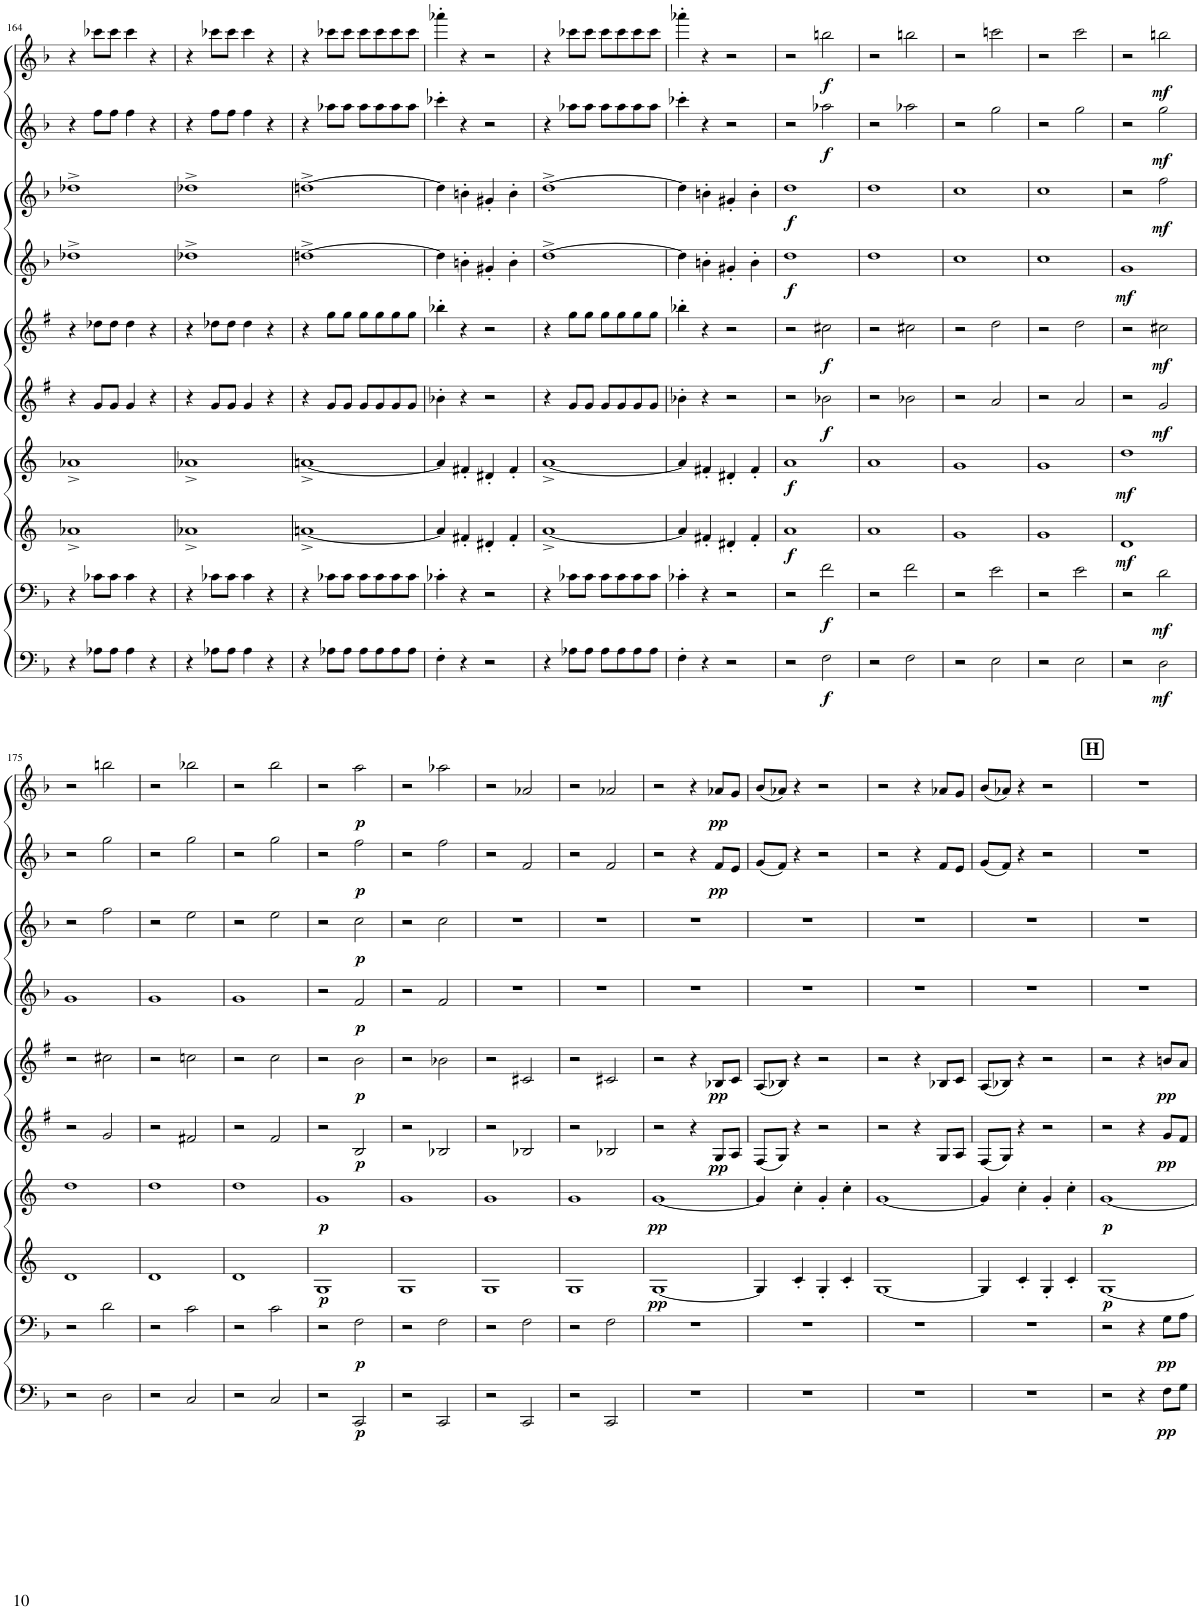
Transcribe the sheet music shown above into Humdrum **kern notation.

**kern	**dynam	**kern	**dynam	**kern	**dynam	**kern	**dynam	**kern	**dynam	**kern	**dynam	**kern	**dynam	**kern	**dynam	**kern	**dynam	**kern	**dynam
*part10	*part10	*part9	*part9	*part8	*part8	*part7	*part7	*part6	*part6	*part5	*part5	*part4	*part4	*part3	*part3	*part2	*part2	*part1	*part1
*staff10	*staff10	*staff9	*staff9	*staff8	*staff8	*staff7	*staff7	*staff6	*staff6	*staff5	*staff5	*staff4	*staff4	*staff3	*staff3	*staff2	*staff2	*staff1	*staff1
*I"Bassoon 2	*	*I"Bassoon 1	*	*I"Horn 2 in F	*	*I"Horn 1 in F	*	*I"Clarinet 2 in Bb	*	*I"Clarinet 1 in Bb	*	*I"Oboe 2	*	*I"Oboe 1	*	*I"Flute 2	*	*I"Flute 1	*
*I'Bsn	*	*I'Bsn	*	*I'Hn	*	*I'Hn	*	*I'Cl	*	*I'Cl	*	*I'Ob	*	*I'Ob	*	*I'Fl	*	*I'Fl	*
!!LO:PB:g=z
*clefF4	*	*clefF4	*	*clefG2	*	*clefG2	*	*clefG2	*	*clefG2	*	*clefG2	*	*clefG2	*	*clefG2	*	*clefG2	*
*	*	*	*	*Trd4c7	*	*Trd4c7	*	*Trd1c2	*	*Trd1c2	*	*	*	*	*	*	*	*	*
*k[b-]	*	*k[b-]	*	*k[]	*	*k[]	*	*k[f#]	*	*k[f#]	*	*k[b-]	*	*k[b-]	*	*k[b-]	*	*k[b-]	*
*M4/4	*	*M4/4	*	*M4/4	*	*M4/4	*	*M4/4	*	*M4/4	*	*M4/4	*	*M4/4	*	*M4/4	*	*M4/4	*
*met(c)	*	*met(c)	*	*met(c)	*	*met(c)	*	*met(c)	*	*met(c)	*	*met(c)	*	*met(c)	*	*met(c)	*	*met(c)	*
=164	=164	=164	=164	=164	=164	=164	=164	=164	=164	=164	=164	=164	=164	=164	=164	=164	=164	=164	=164
4r	.	4r	.	1a-X^	.	1a-X^	.	4r	.	4r	.	1dd-X^	.	1dd-X^	.	4r	.	4r	.
8A-X\L	.	8c-X\L	.	.	.	.	.	8g/L	.	8dd-X\L	.	.	.	.	.	8ff\L	.	8ccc-X\L	.
8A-\J	.	8c-\J	.	.	.	.	.	8g/J	.	8dd-\J	.	.	.	.	.	8ff\J	.	8ccc-\J	.
4A-\	.	4c-\	.	.	.	.	.	4g/	.	4dd-\	.	.	.	.	.	4ff\	.	4ccc-\	.
4r	.	4r	.	.	.	.	.	4r	.	4r	.	.	.	.	.	4r	.	4r	.
=165	=165	=165	=165	=165	=165	=165	=165	=165	=165	=165	=165	=165	=165	=165	=165	=165	=165	=165	=165
4r	.	4r	.	1a-X^	.	1a-X^	.	4r	.	4r	.	1dd-X^	.	1dd-X^	.	4r	.	4r	.
8A-X\L	.	8c-X\L	.	.	.	.	.	8g/L	.	8dd-X\L	.	.	.	.	.	8ff\L	.	8ccc-X\L	.
8A-\J	.	8c-\J	.	.	.	.	.	8g/J	.	8dd-\J	.	.	.	.	.	8ff\J	.	8ccc-\J	.
4A-\	.	4c-\	.	.	.	.	.	4g/	.	4dd-\	.	.	.	.	.	4ff\	.	4ccc-\	.
4r	.	4r	.	.	.	.	.	4r	.	4r	.	.	.	.	.	4r	.	4r	.
=166	=166	=166	=166	=166	=166	=166	=166	=166	=166	=166	=166	=166	=166	=166	=166	=166	=166	=166	=166
4r	.	4r	.	[1an^	.	[1an^	.	4r	.	4r	.	[1ddn^	.	[1ddn^	.	4r	.	4r	.
8A-X\L	.	8c-X\L	.	.	.	.	.	8g/L	.	8gg\L	.	.	.	.	.	8aa-X\L	.	8ccc-X\L	.
8A-\J	.	8c-\J	.	.	.	.	.	8g/J	.	8gg\J	.	.	.	.	.	8aa-\J	.	8ccc-\J	.
8A-\L	.	8c-\L	.	.	.	.	.	8g/L	.	8gg\L	.	.	.	.	.	8aa-\L	.	8ccc-\L	.
8A-\	.	8c-\	.	.	.	.	.	8g/	.	8gg\	.	.	.	.	.	8aa-\	.	8ccc-\	.
8A-\	.	8c-\	.	.	.	.	.	8g/	.	8gg\	.	.	.	.	.	8aa-\	.	8ccc-\	.
8A-\J	.	8c-\J	.	.	.	.	.	8g/J	.	8gg\J	.	.	.	.	.	8aa-\J	.	8ccc-\J	.
=167	=167	=167	=167	=167	=167	=167	=167	=167	=167	=167	=167	=167	=167	=167	=167	=167	=167	=167	=167
4F'\	.	4c-X'\	.	4a/]	.	4a/]	.	4b-X'\	.	4bb-X'\	.	4dd\]	.	4dd\]	.	4ccc-X'\	.	4aaa-X'\	.
4r	.	4r	.	4f#X'/	.	4f#X'/	.	4r	.	4r	.	4bn'\	.	4bn'\	.	4r	.	4r	.
2r	.	2r	.	4d#X'/	.	4d#X'/	.	2r	.	2r	.	4g#X'/	.	4g#X'/	.	2r	.	2r	.
.	.	.	.	4f#'/	.	4f#'/	.	.	.	.	.	4b'\	.	4b'\	.	.	.	.	.
=168	=168	=168	=168	=168	=168	=168	=168	=168	=168	=168	=168	=168	=168	=168	=168	=168	=168	=168	=168
4r	.	4r	.	[1a^	.	[1a^	.	4r	.	4r	.	[1dd^	.	[1dd^	.	4r	.	4r	.
8A-X\L	.	8c-X\L	.	.	.	.	.	8g/L	.	8gg\L	.	.	.	.	.	8aa-X\L	.	8ccc-X\L	.
8A-\J	.	8c-\J	.	.	.	.	.	8g/J	.	8gg\J	.	.	.	.	.	8aa-\J	.	8ccc-\J	.
8A-\L	.	8c-\L	.	.	.	.	.	8g/L	.	8gg\L	.	.	.	.	.	8aa-\L	.	8ccc-\L	.
8A-\	.	8c-\	.	.	.	.	.	8g/	.	8gg\	.	.	.	.	.	8aa-\	.	8ccc-\	.
8A-\	.	8c-\	.	.	.	.	.	8g/	.	8gg\	.	.	.	.	.	8aa-\	.	8ccc-\	.
8A-\J	.	8c-\J	.	.	.	.	.	8g/J	.	8gg\J	.	.	.	.	.	8aa-\J	.	8ccc-\J	.
=169	=169	=169	=169	=169	=169	=169	=169	=169	=169	=169	=169	=169	=169	=169	=169	=169	=169	=169	=169
4F'\	.	4c-X'\	.	4a/]	.	4a/]	.	4b-X'\	.	4bb-X'\	.	4dd\]	.	4dd\]	.	4ccc-X'\	.	4aaa-X'\	.
4r	.	4r	.	4f#X'/	.	4f#X'/	.	4r	.	4r	.	4bn'\	.	4bn'\	.	4r	.	4r	.
2r	.	2r	.	4d#X'/	.	4d#X'/	.	2r	.	2r	.	4g#X'/	.	4g#X'/	.	2r	.	2r	.
.	.	.	.	4f#'/	.	4f#'/	.	.	.	.	.	4b'\	.	4b'\	.	.	.	.	.
=170	=170	=170	=170	=170	=170	=170	=170	=170	=170	=170	=170	=170	=170	=170	=170	=170	=170	=170	=170
!	!	!	!	!	!LO:DY:b	!	!LO:DY:b	!	!	!	!	!	!LO:DY:b	!	!LO:DY:b	!	!	!	!
2r	.	2r	.	1a	f	1a	f	2r	.	2r	.	1dd	f	1dd	f	2r	.	2r	.
!	!LO:DY:b	!	!LO:DY:b	!	!	!	!	!	!LO:DY:b	!	!LO:DY:b	!	!	!	!	!	!LO:DY:b	!	!LO:DY:b
2F\	f	2f\	f	.	.	.	.	2b-X\	f	2cc#X\	f	.	.	.	.	2aa-X\	f	2bbn\	f
=171	=171	=171	=171	=171	=171	=171	=171	=171	=171	=171	=171	=171	=171	=171	=171	=171	=171	=171	=171
2r	.	2r	.	1a	.	1a	.	2r	.	2r	.	1dd	.	1dd	.	2r	.	2r	.
2F\	.	2f\	.	.	.	.	.	2b-X\	.	2cc#X\	.	.	.	.	.	2aa-X\	.	2bbn\	.
=172	=172	=172	=172	=172	=172	=172	=172	=172	=172	=172	=172	=172	=172	=172	=172	=172	=172	=172	=172
2r	.	2r	.	1g	.	1g	.	2r	.	2r	.	1cc	.	1cc	.	2r	.	2r	.
2E\	.	2e\	.	.	.	.	.	2a/	.	2dd\	.	.	.	.	.	2gg\	.	2cccn\	.
=173	=173	=173	=173	=173	=173	=173	=173	=173	=173	=173	=173	=173	=173	=173	=173	=173	=173	=173	=173
2r	.	2r	.	1g	.	1g	.	2r	.	2r	.	1cc	.	1cc	.	2r	.	2r	.
2E\	.	2e\	.	.	.	.	.	2a/	.	2dd\	.	.	.	.	.	2gg\	.	2ccc\	.
=174	=174	=174	=174	=174	=174	=174	=174	=174	=174	=174	=174	=174	=174	=174	=174	=174	=174	=174	=174
!	!	!	!	!	!LO:DY:b	!	!LO:DY:b	!	!	!	!	!	!LO:DY:b	!	!	!	!	!	!
2r	.	2r	.	1d	mf	1dd	mf	2r	.	2r	.	1g	mf	2r	.	2r	.	2r	.
!	!LO:DY:b	!	!LO:DY:b	!	!	!	!	!	!LO:DY:b	!	!LO:DY:b	!	!	!	!LO:DY:b	!	!LO:DY:b	!	!LO:DY:b
2D\	mf	2d\	mf	.	.	.	.	2g/	mf	2cc#X\	mf	.	.	2ff\	mf	2gg\	mf	2bbn\	mf
!!LO:LB:g=z
=175	=175	=175	=175	=175	=175	=175	=175	=175	=175	=175	=175	=175	=175	=175	=175	=175	=175	=175	=175
2r	.	2r	.	1d	.	1dd	.	2r	.	2r	.	1g	.	2r	.	2r	.	2r	.
2D\	.	2d\	.	.	.	.	.	2g/	.	2cc#X\	.	.	.	2ff\	.	2gg\	.	2bbn\	.
=176	=176	=176	=176	=176	=176	=176	=176	=176	=176	=176	=176	=176	=176	=176	=176	=176	=176	=176	=176
2r	.	2r	.	1d	.	1dd	.	2r	.	2r	.	1g	.	2r	.	2r	.	2r	.
2C/	.	2c\	.	.	.	.	.	2f#X/	.	2ccn\	.	.	.	2ee\	.	2gg\	.	2bb-X\	.
=177	=177	=177	=177	=177	=177	=177	=177	=177	=177	=177	=177	=177	=177	=177	=177	=177	=177	=177	=177
2r	.	2r	.	1d	.	1dd	.	2r	.	2r	.	1g	.	2r	.	2r	.	2r	.
2C/	.	2c\	.	.	.	.	.	2f#/	.	2cc\	.	.	.	2ee\	.	2gg\	.	2bb-\	.
=178	=178	=178	=178	=178	=178	=178	=178	=178	=178	=178	=178	=178	=178	=178	=178	=178	=178	=178	=178
!	!	!	!	!	!LO:DY:b	!	!LO:DY:b	!	!	!	!	!	!	!	!	!	!	!	!
2r	.	2r	.	1G	p	1g	p	2r	.	2r	.	2r	.	2r	.	2r	.	2r	.
!	!LO:DY:b	!	!LO:DY:b	!	!	!	!	!	!LO:DY:b	!	!LO:DY:b	!	!LO:DY:b	!	!LO:DY:b	!	!LO:DY:b	!	!LO:DY:b
2CC/	p	2F\	p	.	.	.	.	2B/	p	2b\	p	2f/	p	2cc\	p	2ff\	p	2aa\	p
=179	=179	=179	=179	=179	=179	=179	=179	=179	=179	=179	=179	=179	=179	=179	=179	=179	=179	=179	=179
2r	.	2r	.	1G	.	1g	.	2r	.	2r	.	2r	.	2r	.	2r	.	2r	.
2CC/	.	2F\	.	.	.	.	.	2B-X/	.	2b-X\	.	2f/	.	2cc\	.	2ff\	.	2aa-X\	.
=180	=180	=180	=180	=180	=180	=180	=180	=180	=180	=180	=180	=180	=180	=180	=180	=180	=180	=180	=180
2r	.	2r	.	1G	.	1g	.	2r	.	2r	.	1r	.	1r	.	2r	.	2r	.
2CC/	.	2F\	.	.	.	.	.	2B-X/	.	2c#X/	.	.	.	.	.	2f/	.	2a-X/	.
=181	=181	=181	=181	=181	=181	=181	=181	=181	=181	=181	=181	=181	=181	=181	=181	=181	=181	=181	=181
2r	.	2r	.	1G	.	1g	.	2r	.	2r	.	1r	.	1r	.	2r	.	2r	.
2CC/	.	2F\	.	.	.	.	.	2B-X/	.	2c#X/	.	.	.	.	.	2f/	.	2a-X/	.
=182	=182	=182	=182	=182	=182	=182	=182	=182	=182	=182	=182	=182	=182	=182	=182	=182	=182	=182	=182
!	!	!	!	!	!LO:DY:b	!	!LO:DY:b	!	!	!	!	!	!	!	!	!	!	!	!
1r	.	1r	.	[1G	pp	[1g	pp	2r	.	2r	.	1r	.	1r	.	2r	.	2r	.
.	.	.	.	.	.	.	.	4r	.	4r	.	.	.	.	.	4r	.	4r	.
!	!	!	!	!	!	!	!	!	!LO:DY:b	!	!LO:DY:b	!	!	!	!	!	!LO:DY:b	!	!LO:DY:b
.	.	.	.	.	.	.	.	8G/L	pp	8B-X/L	pp	.	.	.	.	8f/L	pp	8a-X/L	pp
.	.	.	.	.	.	.	.	8A/J	.	8c/J	.	.	.	.	.	8e/J	.	8g/J	.
=183	=183	=183	=183	=183	=183	=183	=183	=183	=183	=183	=183	=183	=183	=183	=183	=183	=183	=183	=183
1r	.	1r	.	4G/]	.	4g/]	.	(8F#/L	.	(8A/L	.	1r	.	1r	.	(8g/L	.	(8b-/L	.
.	.	.	.	.	.	.	.	8G/J)	.	8B-X/J)	.	.	.	.	.	8f/J)	.	8a-X/J)	.
.	.	.	.	4c'/	.	4cc'\	.	4r	.	4r	.	.	.	.	.	4r	.	4r	.
.	.	.	.	4G'/	.	4g'/	.	2r	.	2r	.	.	.	.	.	2r	.	2r	.
.	.	.	.	4c'/	.	4cc'\	.	.	.	.	.	.	.	.	.	.	.	.	.
=184	=184	=184	=184	=184	=184	=184	=184	=184	=184	=184	=184	=184	=184	=184	=184	=184	=184	=184	=184
1r	.	1r	.	[1G	.	[1g	.	2r	.	2r	.	1r	.	1r	.	2r	.	2r	.
.	.	.	.	.	.	.	.	4r	.	4r	.	.	.	.	.	4r	.	4r	.
.	.	.	.	.	.	.	.	8G/L	.	8B-X/L	.	.	.	.	.	8f/L	.	8a-X/L	.
.	.	.	.	.	.	.	.	8A/J	.	8c/J	.	.	.	.	.	8e/J	.	8g/J	.
=185	=185	=185	=185	=185	=185	=185	=185	=185	=185	=185	=185	=185	=185	=185	=185	=185	=185	=185	=185
1r	.	1r	.	4G/]	.	4g/]	.	(8F#/L	.	(8A/L	.	1r	.	1r	.	(8g/L	.	(8b-/L	.
.	.	.	.	.	.	.	.	8G/J)	.	8B-X/J)	.	.	.	.	.	8f/J)	.	8a-X/J)	.
.	.	.	.	4c'/	.	4cc'\	.	4r	.	4r	.	.	.	.	.	4r	.	4r	.
.	.	.	.	4G'/	.	4g'/	.	2r	.	2r	.	.	.	.	.	2r	.	2r	.
.	.	.	.	4c'/	.	4cc'\	.	.	.	.	.	.	.	.	.	.	.	.	.
!!LO:REH:place=s1:a:B:cj:fs=14:t=H
=186	=186	=186	=186	=186	=186	=186	=186	=186	=186	=186	=186	=186	=186	=186	=186	=186	=186	=186	=186
!	!	!	!	!	!LO:DY:b	!	!LO:DY:b	!	!	!	!	!	!	!	!	!	!	!	!
2r	.	2r	.	[1G	p	[1g	p	2r	.	2r	.	1r	.	1r	.	1r	.	1r	.
4r	.	4r	.	.	.	.	.	4r	.	4r	.	.	.	.	.	.	.	.	.
!	!LO:DY:b	!	!LO:DY:b	!	!	!	!	!	!LO:DY:b	!	!LO:DY:b	!	!	!	!	!	!	!	!
8F\L	pp	8G\L	pp	.	.	.	.	8g/L	pp	8bn/L	pp	.	.	.	.	.	.	.	.
8G\J	.	8A\J	.	.	.	.	.	8f#/J	.	8a/J	.	.	.	.	.	.	.	.	.
=	=	=	=	=	=	=	=	=	=	=	=	=	=	=	=	=	=	=	=
*-	*-	*-	*-	*-	*-	*-	*-	*-	*-	*-	*-	*-	*-	*-	*-	*-	*-	*-	*-
